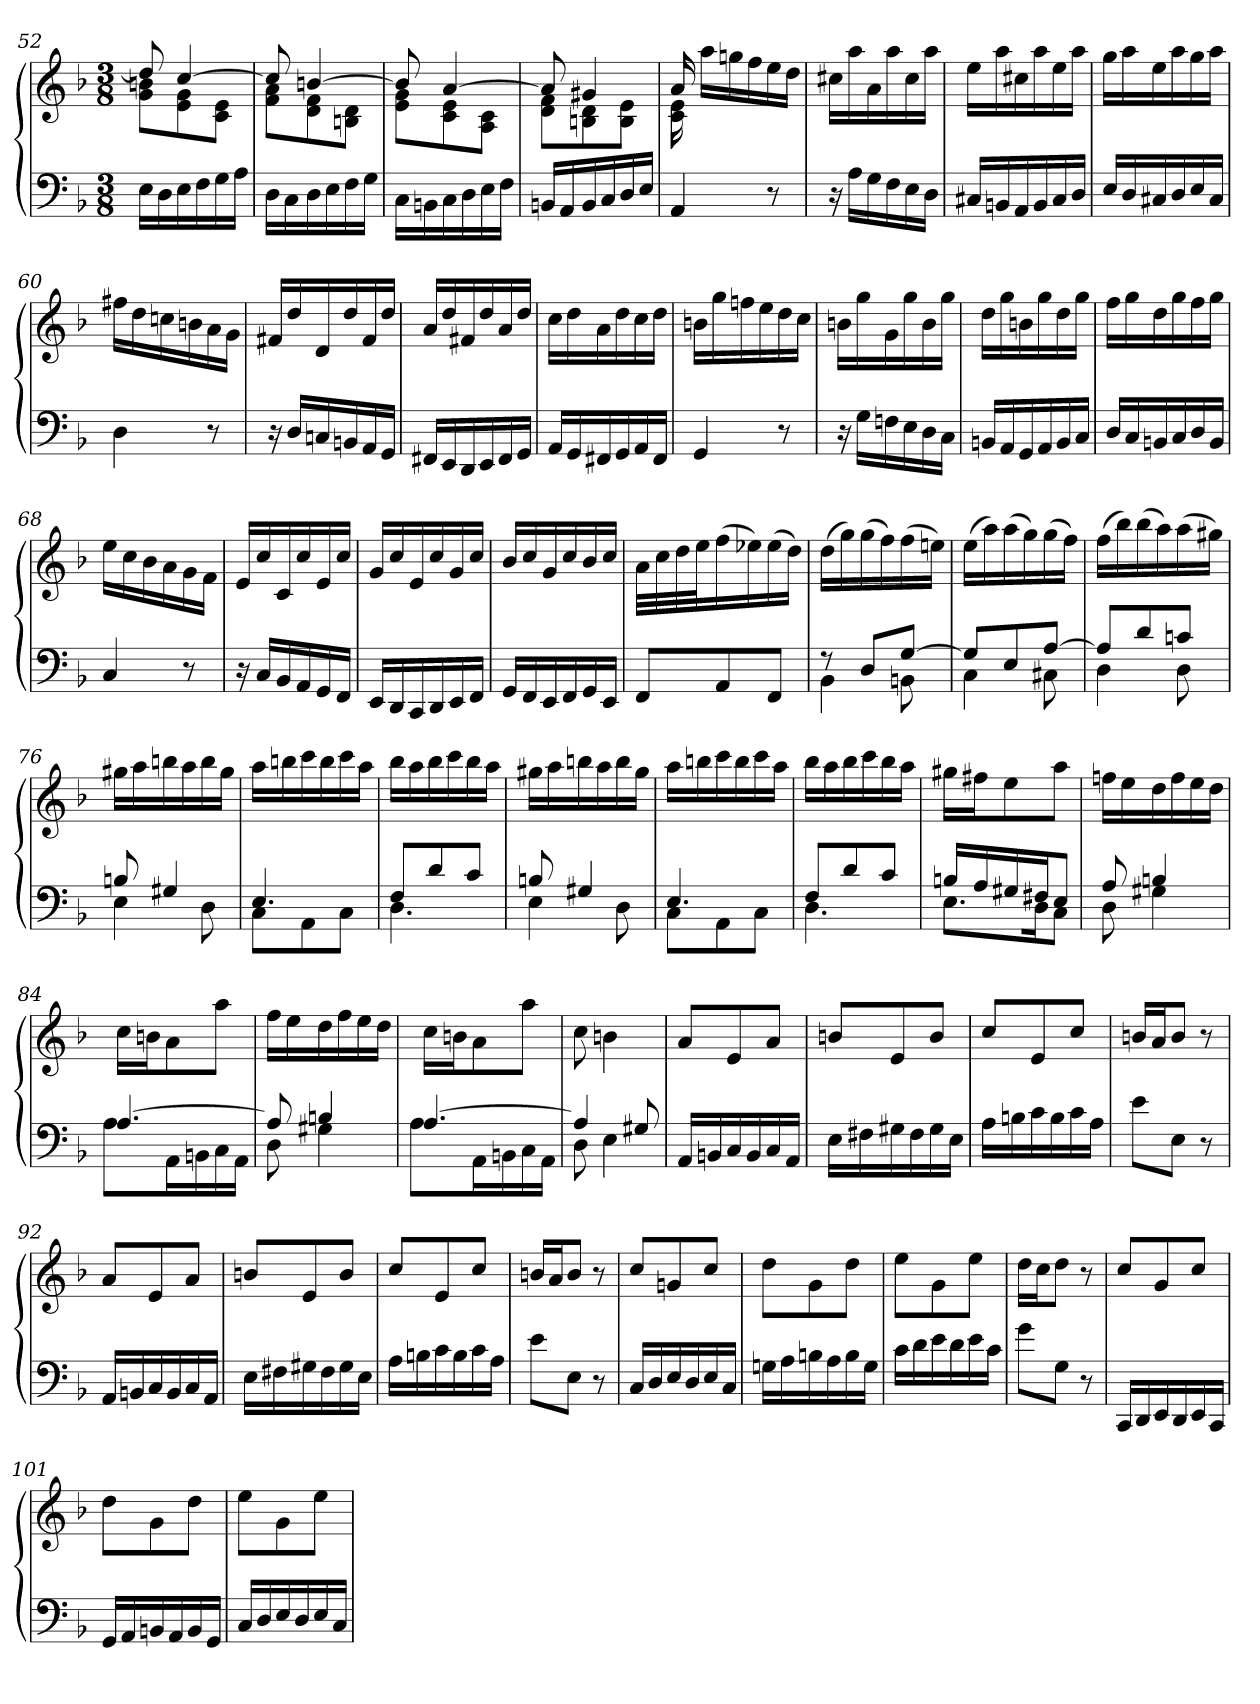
**kern	**kern
*part1	*part1
*staff2	*staff1
*clefF4	*clefG2
*k[b-]	*k[b-]
*F:	*F:
*M3/8	*M3/8
=52	=52
*	*^
16E\LL	8dd/]	8g\ 8bn\L
16D\	.	.
16E\	[4cc/	8e\ 8g\
16F\	.	.
16G\	.	8c\ 8e\J
16A\JJ	.	.
=53	=53	=53
16D\LL	8cc/]	8f\ 8a\L
16C\	.	.
16D\	[4bn/	8d\ 8f\
16E\	.	.
16F\	.	8Bn\ 8d\J
16G\JJ	.	.
=54	=54	=54
16C\LL	8b/]	8e\ 8g\L
16BBn\	.	.
16C\	[4a/	8c\ 8e\
16D\	.	.
16E\	.	8A\ 8c\J
16F\JJ	.	.
=55	=55	=55
16BBn/LL	8a/]	8d\ 8f\L
16AA/	.	.
16BB/	4g#X/	8Bn\ 8d\
16C/	.	.
16D/	.	8B\ 8e\J
16E/JJ	.	.
=56	=56	=56
4AA/	16c\ 16e\	16a/
.	16aa\LL	4ryy
.	16ggn\	.
.	16ff\	.
8r	16ee\	.
.	16dd\JJ	16ryy
*	*v	*v
=57	=57
16r	16cc#X\LL
16A\LL	16aa\
16G\	16a\
16F\	16aa\
16E\	16cc#\
16D\JJ	16aa\JJ
=58	=58
16C#X/LL	16ee\LL
16BBn/	16aa\
16AA/	16cc#X\
16BB/	16aa\
16C#/	16ee\
16D/JJ	16aa\JJ
=59	=59
16E/LL	16gg\LL
16D/	16aa\
16C#X/	16ee\
16D/	16aa\
16E/	16gg\
16C#/JJ	16aa\JJ
=60	=60
4D\	16ff#X\LL
.	16dd\
.	16ccn\
.	16bn\
8r	16a\
.	16g\JJ
=61	=61
16r	16f#X/LL
16D/LL	16dd/
16Cn/	16d/
16BBn/	16dd/
16AA/	16f#/
16GG/JJ	16dd/JJ
=62	=62
16FF#X/LL	16a/LL
16EE/	16dd/
16DD/	16f#X/
16EE/	16dd/
16FF#/	16a/
16GG/JJ	16dd/JJ
=63	=63
16AA/LL	16cc\LL
16GG/	16dd\
16FF#X/	16a\
16GG/	16dd\
16AA/	16cc\
16FF#/JJ	16dd\JJ
=64	=64
4GG/	16bn\LL
.	16gg\
.	16ffn\
.	16ee\
8r	16dd\
.	16cc\JJ
=65	=65
16r	16bn\LL
16G\LL	16gg\
16Fn\	16g\
16E\	16gg\
16D\	16b\
16C\JJ	16gg\JJ
=66	=66
16BBn/LL	16dd\LL
16AA/	16gg\
16GG/	16bn\
16AA/	16gg\
16BB/	16dd\
16C/JJ	16gg\JJ
=67	=67
16D/LL	16ff\LL
16C/	16gg\
16BBn/	16dd\
16C/	16gg\
16D/	16ff\
16BB/JJ	16gg\JJ
=68	=68
4C/	16ee\LL
.	16cc\
.	16b-\
.	16a\
8r	16g\
.	16f\JJ
=69	=69
16r	16e/LL
16C/LL	16cc/
16BB-/	16c/
16AA/	16cc/
16GG/	16e/
16FF/JJ	16cc/JJ
=70	=70
16EE/LL	16g/LL
16DD/	16cc/
16CC/	16e/
16DD/	16cc/
16EE/	16g/
16FF/JJ	16cc/JJ
=71	=71
16GG/LL	16b-/LL
16FF/	16cc/
16EE/	16g/
16FF/	16cc/
16GG/	16b-/
16EE/JJ	16cc/JJ
=72	=72
8FF/L	32a\LLL
.	32cc\
.	32dd\
.	32ee\J
8AA/	(16ff\
.	16ee-X\)
8FF/J	(16ee-\
.	16dd\JJ)
=73	=73
*^	*
8r	4BB-\	(16dd\LL
.	.	16gg\)
8D/L	.	(16gg\
.	.	16ff\)
[8G/J	8BBn\	(16ff\
.	.	16een\JJ)
=74	=74	=74
8G/L]	4C\	(16ee\LL
.	.	16aa\)
8E/	.	(16aa\
.	.	16gg\)
[8A/J	8C#X\	(16gg\
.	.	16ff\JJ)
=75	=75	=75
8A/L]	4D\	(16ff\LL
.	.	16bb-\)
8d/	.	(16bb-\
.	.	16aa\)
8cn/J	8D\	(16aa\
.	.	16gg#X\JJ)
=76	=76	=76
8Bn/	4E\	16gg#X\LL
.	.	16aa\
4G#X/	.	16bbn\
.	.	16aa\
.	8D\	16bb\
.	.	16gg#\JJ
=77	=77	=77
4.E/	8C\L	16aa\LL
.	.	16bbn\
.	8AA\	16ccc\
.	.	16bb\
.	8C\J	16ccc\
.	.	16aa\JJ
=78	=78	=78
8F/L	4.D\	16bb-\LL
.	.	16aa\
8d/	.	16bb-\
.	.	16ccc\
8c/J	.	16bb-\
.	.	16aa\JJ
=79	=79	=79
8Bn/	4E\	16gg#X\LL
.	.	16aa\
4G#X/	.	16bbn\
.	.	16aa\
.	8D\	16bb\
.	.	16gg#\JJ
=80	=80	=80
4.E/	8C\L	16aa\LL
.	.	16bbn\
.	8AA\	16ccc\
.	.	16bb\
.	8C\J	16ccc\
.	.	16aa\JJ
=81	=81	=81
8F/L	4.D\	16bb-\LL
.	.	16aa\
8d/	.	16bb-\
.	.	16ccc\
8c/J	.	16bb-\
.	.	16aa\JJ
=82	=82	=82
16Bn/LL	8.E\L	16gg#X\LL
16A/	.	16ff#X\J
16G#X/	.	8ee\
16F#X/J	16D\K	.
8E/J	8C\J	8aa\J
=83	=83	=83
8A/	8D\	16ffn\LL
.	.	16ee\
4Bn/	4G#X\	16dd\
.	.	16ff\
.	.	16ee\
.	.	16dd\JJ
=84	=84	=84
[4.A/	8A\L	16cc\LL
.	.	16bn\J
.	16AA\L	8a\
.	16BBn\	.
.	16C\	8aa\J
.	16AA\JJ	.
=85	=85	=85
8A/]	8D\	16ff\LL
.	.	16ee\
4Bn/	4G#X\	16dd\
.	.	16ff\
.	.	16ee\
.	.	16dd\JJ
=86	=86	=86
[4.A/	8A\L	16cc\LL
.	.	16bn\J
.	16AA\L	8a\
.	16BBn\	.
.	16C\	8aa\J
.	16AA\JJ	.
=87	=87	=87
4A/]	8D\	8cc\
.	4E\	4bn\
8G#X/	.	.
*v	*v	*
=88	=88
16AA/LL	8a/L
16BBn/	.
16C/	8e/
16BB/	.
16C/	8a/J
16AA/JJ	.
=89	=89
16E\LL	8bn/L
16F#X\	.
16G#X\	8e/
16F#\	.
16G#\	8b/J
16E\JJ	.
=90	=90
16A\LL	8cc/L
16Bn\	.
16c\	8e/
16B\	.
16c\	8cc/J
16A\JJ	.
=91	=91
8e\L	16bn/LL
.	16a/J
8E\J	8b/J
8r	8r
=92	=92
16AA/LL	8a/L
16BBn/	.
16C/	8e/
16BB/	.
16C/	8a/J
16AA/JJ	.
=93	=93
16E\LL	8bn/L
16F#X\	.
16G#X\	8e/
16F#\	.
16G#\	8b/J
16E\JJ	.
=94	=94
16A\LL	8cc/L
16Bn\	.
16c\	8e/
16B\	.
16c\	8cc/J
16A\JJ	.
=95	=95
8e\L	16bn/LL
.	16a/J
8E\J	8b/J
8r	8r
=96	=96
16C/LL	8cc/L
16D/	.
16E/	8gn/
16D/	.
16E/	8cc/J
16C/JJ	.
=97	=97
16Gn\LL	8dd\L
16A\	.
16Bn\	8g\
16A\	.
16B\	8dd\J
16G\JJ	.
=98	=98
16c\LL	8ee\L
16d\	.
16e\	8g\
16d\	.
16e\	8ee\J
16c\JJ	.
=99	=99
8g\L	16dd\LL
.	16cc\J
8G\J	8dd\J
8r	8r
=100	=100
16CC/LL	8cc/L
16DD/	.
16EE/	8g/
16DD/	.
16EE/	8cc/J
16CC/JJ	.
=101	=101
16GG/LL	8dd\L
16AA/	.
16BBn/	8g\
16AA/	.
16BB/	8dd\J
16GG/JJ	.
=102	=102
16C/LL	8ee\L
16D/	.
16E/	8g\
16D/	.
16E/	8ee\J
16C/JJ	.
=	=
*-	*-
